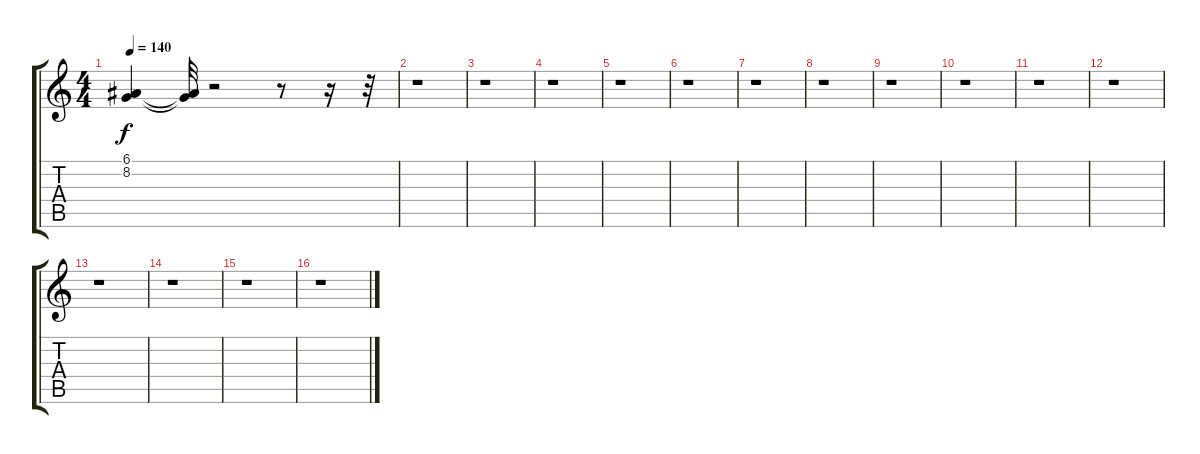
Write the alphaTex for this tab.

\track "" {instrument englishhorn}
\staff {score tabs}
\tuning (E4 B3 G3 D3 A2 E2) {hide}
\ts (4 4)
\tempo 140
\clef g2
\ks c
(6.1{t} 8.2{t}).4{dy f} (6.1{t} 8.2{t}).32 r.2 r.8 r.16 r.32 |
r.1 |
r.1 |
r.1 |
r.1 |
r.1 |
r.1 |
r.1 |
r.1 |
r.1 |
r.1 |
r.1 |
r.1 |
r.1 |
r.1 |
r.1
